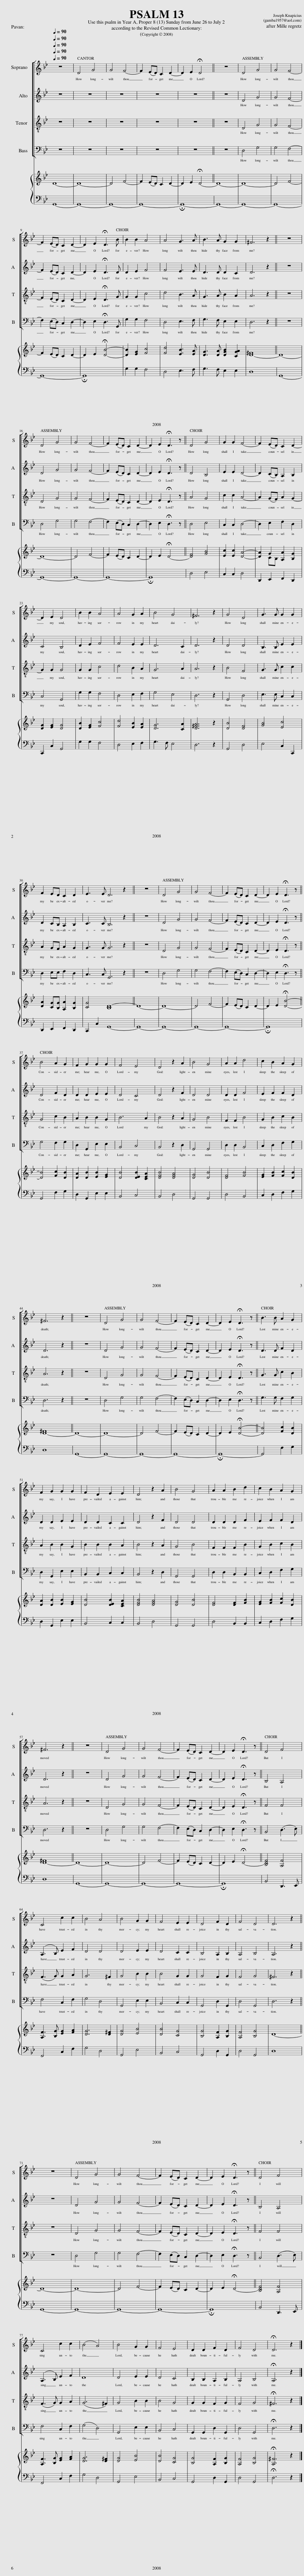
X:1
%%score [ 1 2 3 4 ] { ( 5 7 ) | 6 }
L:1/8
Q:1/4=90
M:none
I:linebreak $
K:Gmin
V:1 treble
V:2 treble
V:3 treble-8
V:4 bass
V:5 treble
V:7 treble
V:6 bass
V:1
 z8 | D4 G4 | G4 F4- | F2 (ED) C2 D2- | D2 E2 !fermata!D4 || %5
 z8 | D4 G4 | G4 F4- |$ F2 (ED) C2 D2- | D2 E2 !fermata!D3 B | %10
 B2 B2 A4 | A4 G3 A | B3 A G2 G2 | ^F6 z2 || z8 |$ %15
 D4 G4 | G4 F4- | F2 (ED) C2 D2- | D2 E2 !fermata!D3 z || D4 G4 | %20
 G2 G2 F4- | F2 (ED) C2 D2- |$ D2 E2 D4 | B2 B2 A4 | A4 G2 A2 | %25
 B4 G4 | ^F6 z2 | G4 D4 | G3 G G2 G2 |$ F2 ED C2 D2 | %30
 E3 E D6 z2 || z8 | D4 G4 | G4 F4- | F2 (ED) C2 D2- | %35
 D2 E2 !fermata!D3 z ||$ B4 A2 G2 | F2 G2 G2 G2 | F4 E4 | D4 z2 A2 | %40
 B4 G4 | A2 A2 d4 | c2 B2 A2 G2 |$ ^F6 z2 || z8 | %45
 D4 G4 | G4 F4- | F2 (ED) C2 D2- | D2 E2 !fermata!D3 z || B3 B A2 G2 |$ %50
 F2 G2 G2 G2 | F2 D2 E2 E2 | D4 z2 A2 | B4 G4 | A2 A2 B2 d2 | %55
 c2 B2 A2 G2 |$ ^F6 z2 || z8 | D4 G4 | G4 F4- | %60
 F2 (ED) C2 D2- | D2 E2 !fermata!D3 z || D4 F4 |$ C4 c2 c2 | B4 A4 | %65
 B4 G2 G2 | F4 E2 E2 | D4 F2 D2 | F4 D4 | D6 z2 ||$ %70
 z8 | D4 G4 | G4 F4- | F2 (ED) C2 D2- | D2 E2 !fermata!D3 z || %75
 D4 F4 |$ C4 c2 c2 | (B4 A4) | B4 G2 G2 | F4 E4 | %80
 D2 D2 F2 D2 | F4 D4 | !fermata!D6 z2 |] %83
V:2
 z8 | z8 | z8 | z8 | z8 || %5
 z8 | D4 G4 | G4 F4- |$ F2 (ED) C2 D2- | D2 E2 !fermata!D3 D | %10
 D2 E2 F4 | F4 E3 E | D3 D D2 C2 | D6 z2 || z8 |$ %15
 D4 G4 | G4 F4- | F2 (ED) C2 D2- | D2 E2 !fermata!D3 z || D4 B,4 | %20
 E2 E2 D4- | D2 (CB,) A,2 B,2 |$ C4 B,4 | D2 E2 F4 | F4 E2 E2 | %25
 D6 C2 | D6 z2 | D4 D4 | B,3 B, E2 E2 |$ D2 CB, A,2 B,2 | %30
 C3 C B,6 z2 || z8 | D4 G4 | G4 F4- | F2 (ED) C2 D2- | %35
 D2 E2 !fermata!D3 z ||$ D4 F2 D2 | D2 D2 E2 E2 | D4 C4 | D4 z2 F2 | %40
 D4 D4 | D2 D2 F4 | E2 F2 F2 D2 |$ D6 z2 || z8 | %45
 D4 G4 | G4 F4- | F2 (ED) C2 D2- | D2 E2 !fermata!D3 z || D3 D F2 D2 |$ %50
 D2 D2 E2 E2 | D2 D2 C2 C2 | D4 z2 F2 | D4 D4 | D2 D2 D2 F2 | %55
 E2 F2 F2 D2 |$ D6 z2 || z8 | D4 G4 | G4 F4- | %60
 F2 (ED) C2 D2- | D2 E2 !fermata!D3 z || B,4 A,4 |$ (A,3 B,) E2 F2 | D4 D4 | %65
 D4 E2 E2 | D4 C2 C2 | B,4 A,2 B,2 | A,4 B,4 | A,6 z2 ||$ %70
 z8 | D4 G4 | G4 F4- | F2 (ED) C2 D2- | D2 E2 !fermata!D3 z || %75
 B,4 A,4 |$ (A,3 B,) E2 F2 | D8 | D4 E2 E2 | D4 C4 | %80
 B,2 B,2 A,2 B,2 | A,4 B,4 | !fermata!A,6 z2 |] %83
V:3
 z8 | z8 | z8 | z8 | z8 || %5
 z8 | D4 G4 | G4 F4- |$ F2 (ED) C2 D2- | D2 E2 !fermata!D3 G | %10
 G2 G2 c4 | d4 B3 A | G3 A B2 A2 | A6 z2 || z8 |$ %15
 D4 G4 | G4 F4- | F2 (ED) C2 D2- | D2 E2 !fermata!D3 z || A4 G4 | %20
 c2 c2 A4- | A2 (GF) A2 G2- |$ G2 G2 G4 | G2 G2 c4 | d4 B2 A2 | %25
 G6 A2 | A6 z2 | B4 F4 | G3 G c2 c2 |$ A2 GF A2 G2 | %30
 G3 G G6 z2 || z8 | D4 G4 | G4 F4- | F2 (ED) C2 D2- | %35
 D2 E2 !fermata!D3 z ||$ G4 c2 B2 | A2 B2 B2 G2 | B6 A2 | B4 z2 A2 | %40
 G4 B4 | F2 F2 B4 | G2 B2 c2 B2 |$ A6 z2 || z8 | %45
 D4 G4 | G4 F4- | F2 (ED) C2 D2- | D2 E2 !fermata!D3 z || G3 G c2 B2 |$ %50
 A2 B2 B2 G2 | B2 B2 B2 A2 | B4 z2 A2 | G4 B4 | F2 F2 F2 B2 | %55
 G2 B2 c2 B2 |$ A6 z2 || z8 | D4 G4 | G4 F4- | %60
 F2 (ED) C2 D2- | D2 E2 !fermata!D3 z || F4 F4 |$ (F3 G) G2 A2 | G6 ^F2 | %65
 G4 B2 B2 | B4 G2 G2 | G4 F2 G2 | F4 G4 | ^F6 z2 ||$ %70
 z8 | D4 G4 | G4 F4- | F2 (ED) C2 D2- | D2 E2 !fermata!D3 z || %75
 F4 F4 |$ (F3 G) G2 A2 | (G6 ^F2) | G4 B2 B2 | B4 G4 | %80
 G2 G2 F2 G2 | F4 G4 | !fermata!^F6 z2 |] %83
V:4
 z8 | z8 | z8 | z8 | z8 || %5
 z8 | D,4 G,4 | G,4 F,4- |$ F,2 (E,D,) C,2 D,2- | D,2 E,2 !fermata!D,3 G,, | %10
 G,2 G,2 F,4 | D,4 E,3 F, | G,3 F, E,2 E,2 | D,6 z2 || z8 |$ %15
 D,4 G,4 | G,4 F,4- | F,2 (E,D,) C,2 D,2- | D,2 E,2 !fermata!D,3 z || D,4 E,4 | %20
 C,2 C,2 D,4- | D,2 E,2 F,2 D,2 |$ C,4 G,,4 | G,2 G,2 F,4 | D,4 E,2 F,2 | %25
 G,4 E,4 | D,6 z2 | G,,4 D,4 | E,3 E, C,2 C,2 |$ D,2 E,E, F,2 D,2 | %30
 C,3 C, G,,6 z2 || z8 | D,4 G,4 | G,4 F,4- | F,2 (E,D,) C,2 D,2- | %35
 D,2 E,2 !fermata!D,3 z ||$ G,4 F,2 G,2 | D,2 G,,2 E,2 E,2 | B,,4 C,4 | B,,4 z2 D,2 | %40
 G,,4 G,,4 | D,2 D,2 B,,4 | C,2 D,2 F,2 G,2 |$ D,6 z2 || z8 | %45
 D,4 G,4 | G,4 F,4- | F,2 (E,D,) C,2 D,2- | D,2 E,2 !fermata!D,3 z || G,3 G, F,2 G,2 |$ %50
 D,2 G,,2 E,2 E,2 | B,,2 B,,2 C,2 C,2 | B,,4 z2 D,2 | G,,4 G,,4 | D,2 D,2 B,,2 B,,2 | %55
 C,2 D,2 F,2 G,2 |$ D,6 z2 || z8 | D,4 G,4 | G,4 F,4- | %60
 F,2 (E,D,) C,2 D,2- | D,2 E,2 !fermata!D,3 z || B,,4 (D,3 E,) |$ F,4 C,2 F,2 | G,4 D,4 | %65
 G,,4 E,2 E,2 | B,,4 C,2 C,2 | G,,4 D,2 G,,2 | D,4 G,,4 | D,6 z2 ||$ %70
 z8 | D,4 G,4 | G,4 F,4- | F,2 (E,D,) C,2 D,2- | D,2 E,2 !fermata!D,3 z || %75
 B,,4 (D,3 E,) |$ F,4 C,2 F,2 | (G,4 D,4) | G,,4 E,2 E,2 | B,,4 C,4 | %80
 G,,2 G,,2 D,2 G,,2 | D,4 G,,4 | !fermata!D,6 z2 |] %83
V:5
 D8- | D8- | D4 F4- | F2 (ED) C2 D2- | D2 E2 !fermata!D4- || %5
 D8- | D8- | D4 F4- |$ F2 (ED) C2 D2- | D2 E2 !fermata![DB]4- | %10
 [DB]2 [EG]2 [Fc]4 | [Fd]4 [EB]3 [EA] | [DG]3 [DA] [DGB]2 [CGA]2 | [D-^F]8 || D8- |$ %15
 D8- | D4 F4- | F2 (ED) C2 D2- | D2 E2 !fermata!D4- || [DF]4 [GB]4 | %20
 [Ec]2 [Ec]2 [DA]4- | [DA]2 G2 [A,A]2 [B,G]2 |$ [DG]2 [EG]2 [DG]4 | [DB]2 [EG]2 [Fc]4 | [Fd]4 [EB]2 [EA]2 | %25
 [DG]6 [CA]2 | [D^FA]6 z2 | [DB]4 [DF]4 | [GB]4 [Ec]4 |$ [DA]2 [CG][B,G] [A,A]2 [B,G]2 | %30
 [CG]4 [B,D-]8 || D8- | D8- | D4 F4- | F2 (ED) C2 D2- | %35
 D2 E2 !fermata![DB]4- ||$ [DB]4 [Fc]2 [DB]2 | [DA]2 [DB]2 [EB]2 [EG]2 | [DB]4 [DEB]2 [CEA]2 | [DFB]4 [DFA]4 | %40
 [DG]4 [DB]4 | [DF]4 [FB]4 | [EG]2 [FB]2 [Fc]2 [DB]2 |$ [D-^F]8 || D8- | %45
 D8- | D4 F4- | F2 (ED) C2 D2- | D2 E2 !fermata![DB]4- || [DB]4 [Fc]2 [DB]2 |$ %50
 [DA]2 [DB]2 [EB]2 [EG]2 | [DB]4 [DEB]2 [CEA]2 | [DFB]4 [DFA]4 | [DG]4 [DB]4 | [DF]4 [DF]2 [FB]2 | %55
 [EG]2 [FB]2 [Fc]2 [DB]2 |$ [D-^F]8 || D8- | D8- | D4 F4- | %60
 F2 (ED) C2 D2- | D2 E2 !fermata!D4- || [B,DF]4 [A,F]4 |$ [A,F]3 [B,G] [EG]2 [FA]2 | [DG]6 [D^F]2 | %65
 [DG]4 [EB]4 | [DB]4 [CG]4 | [B,G]4 [A,F]2 [B,G]2 | [A,F]4 [B,G]4 | D8- ||$ %70
 D8- | D8- | D4 F4- | F2 (ED) C2 D2- | D2 E2 !fermata!D4- || %75
 [B,DF]4 [A,F]4 |$ [A,F]3 [B,G] [EG]2 [FA]2 | [DG]6 [D^F]2 | [DG]4 [EB]4 | [DB]4 [CG]4 | %80
 [B,G]4 [A,F]2 [B,G]2 | [A,F]4 [B,G]4 | !fermata![A,^F]6 z2 |] %83
V:6
 G,,8- | G,,8- | G,,8- | G,,8- | !fermata!G,,8- || %5
 G,,8- | G,,8- | G,,8- |$ G,,8- | !fermata!G,,8 | %10
 G,2 G,2 F,4 | D,4 E,3 F, | G,3 F, E,2 E,2 | D,8 || G,,8- |$ %15
 G,,8- | G,,8- | G,,8- | !fermata!G,,8 || D,4 E,4 | %20
 C,2 C,2 D,4 | D,,2 E,,2 F,,2 D,,2 |$ C,,2 C,2 G,,4 | G,2 G,2 F,4 | D,4 E,2 F,2 | %25
 G,3 F, E,4 | D,6 z2 | G,,4 D,4 | E,4 C,2 C,,2 |$ D,,2 E,,2 F,,2 D,,2 | %30
 C,,2 C,2 G,,8- || G,,8- | G,,8- | G,,8- | G,,8- | %35
 !fermata!G,,8 ||$ G,,4 F,2 G,2 | D,2 G,,2 E,2 E,2 | B,,4 C,4 | B,,4 D,4 | %40
 G,,4 G,,4 | D,4 B,,4 | C,2 D,2 F,2 G,2 |$ D,8 || G,,8- | %45
 G,,8- | G,,8- | G,,8- | !fermata!G,,8- || G,,4 F,2 G,2 |$ %50
 D,2 G,,2 E,2 E,2 | B,,4 C,2 C,2 | B,,4 D,4 | G,,4 G,,4 | D,4 B,,2 B,,2 | %55
 C,2 D,2 F,2 G,2 |$ D,8 || G,,8- | G,,8- | G,,8- | %60
 G,,8- | !fermata!G,,8 || B,,4 D,,3 E,, |$ F,,4 C,2 F,2 | G,4 D,4 | %65
 G,,4 E,4 | B,,4 C,4 | G,,4 D,2 G,,2 | D,4 G,,4 | D,8 ||$ %70
 G,,8- | G,,8- | G,,8- | G,,8- | !fermata!G,,8 || %75
 B,,4 D,,3 E,, |$ F,,4 C,2 F,2 | G,4 D,4 | G,,4 E,4 | B,,4 C,4 | %80
 G,,4 D,2 G,,2 | D,4 G,,4 | !fermata!D,6 z2 |] %83
V:7
 x8 | x8 | x8 | x8 | x8 || %5
 x8 | x8 | x8 |$ x8 | x8 | %10
 x8 | x8 | x8 | x8 || x8 |$ %15
 x8 | x8 | x8 | x8 || x8 | %20
 x8 | x2 CB, x4 |$ x8 | x8 | x8 | %25
 x8 | x8 | x8 | x8 |$ x8 | %30
 x12 || x8 | x8 | x8 | x8 | %35
 x8 ||$ x8 | x8 | x8 | x8 | %40
 x8 | x8 | x8 |$ x8 || x8 | %45
 x8 | x8 | x8 | x8 || x8 |$ %50
 x8 | x8 | x8 | x8 | x8 | %55
 x8 |$ x8 || x8 | x8 | x8 | %60
 x8 | x8 || x8 |$ x8 | x8 | %65
 x8 | x8 | x8 | x8 | x8 ||$ %70
 x8 | x8 | x8 | x8 | x8 || %75
 x8 |$ x8 | x8 | x8 | x8 | %80
 x8 | x8 | x8 |] %83
